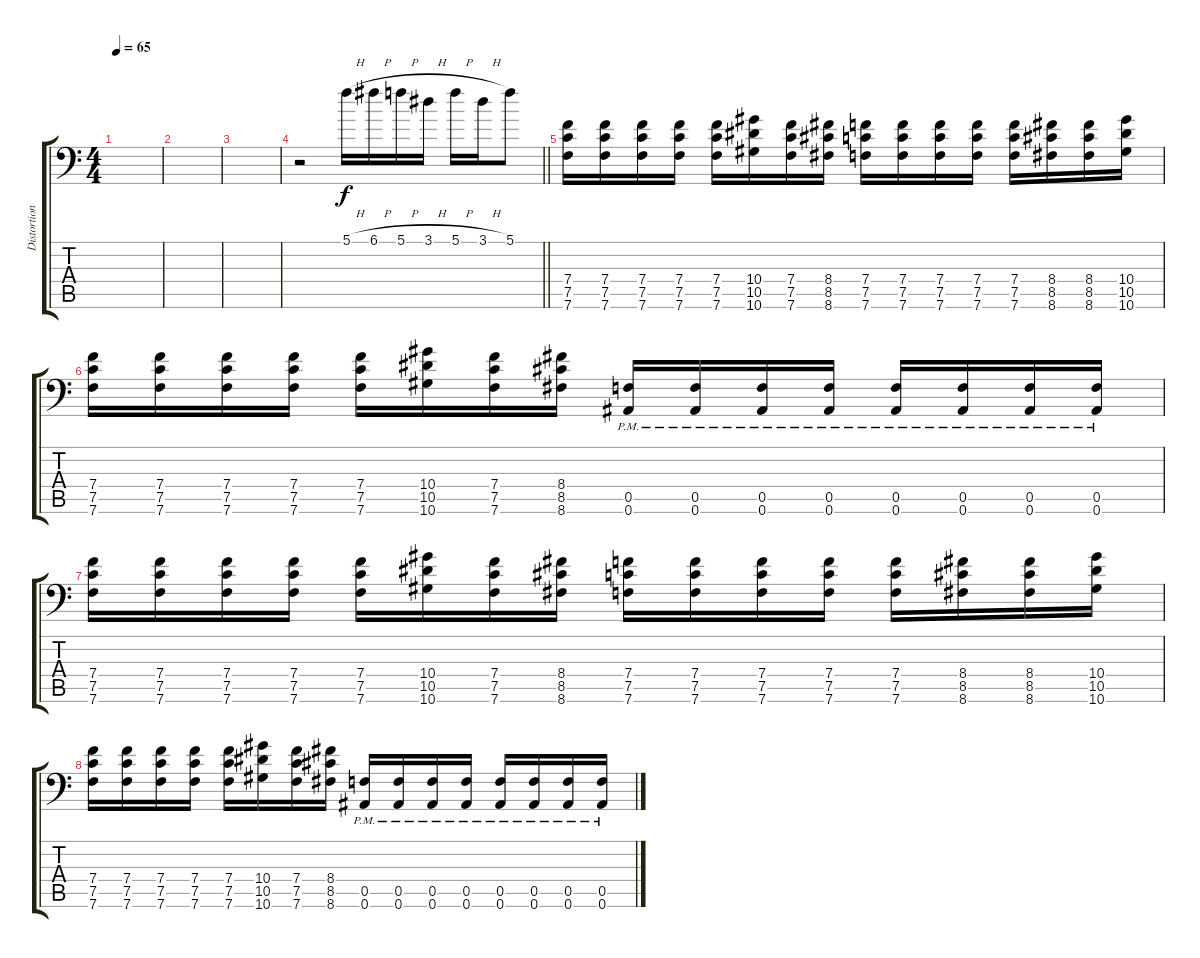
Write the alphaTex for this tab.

\track ("Distortion 2" "Distortion") {instrument distortionguitar}
\staff {score tabs}
\tuning (C4 G3 Eb3 Bb2 F2 Bb1) {hide}
\ts (4 4)
\tempo 65
\clef f4
\ks c
|
|
|
\barLineRight lightlight
r.2{volume 11} 5.1{h}.16 6.1{h}.16 5.1{h}.16 3.1{h}.16 5.1{h}.16 3.1{h}.16 5.1.8 |
(7.4 7.5 7.6).16 (7.4 7.5 7.6).16 (7.4 7.5 7.6).16 (7.4 7.5 7.6).16 (7.4 7.5 7.6).16 (10.4 10.5 10.6).16 (7.4 7.5 7.6).16 (8.4 8.5 8.6).16 (7.4 7.5 7.6).16 (7.4 7.5 7.6).16 (7.4 7.5 7.6).16 (7.4 7.5 7.6).16 (7.4 7.5 7.6).16 (8.4 8.5 8.6).16 (8.4 8.5 8.6).16 (10.4 10.5 10.6).16 |
(7.4 7.5 7.6).16 (7.4 7.5 7.6).16 (7.4 7.5 7.6).16 (7.4 7.5 7.6).16 (7.4 7.5 7.6).16 (10.4 10.5 10.6).16 (7.4 7.5 7.6).16 (8.4 8.5 8.6).16 (0.5 0.6{pm}).16 (0.5 0.6{pm}).16 (0.5 0.6{pm}).16 (0.5 0.6{pm}).16 (0.5 0.6{pm}).16 (0.5 0.6{pm}).16 (0.5 0.6{pm}).16 (0.5 0.6{pm}).16 |
(7.4 7.5 7.6).16 (7.4 7.5 7.6).16 (7.4 7.5 7.6).16 (7.4 7.5 7.6).16 (7.4 7.5 7.6).16 (10.4 10.5 10.6).16 (7.4 7.5 7.6).16 (8.4 8.5 8.6).16 (7.4 7.5 7.6).16 (7.4 7.5 7.6).16 (7.4 7.5 7.6).16 (7.4 7.5 7.6).16 (7.4 7.5 7.6).16 (8.4 8.5 8.6).16 (8.4 8.5 8.6).16 (10.4 10.5 10.6).16 |
(7.4 7.5 7.6).16 (7.4 7.5 7.6).16 (7.4 7.5 7.6).16 (7.4 7.5 7.6).16 (7.4 7.5 7.6).16 (10.4 10.5 10.6).16 (7.4 7.5 7.6).16 (8.4 8.5 8.6).16 (0.5 0.6{pm}).16 (0.5 0.6{pm}).16 (0.5 0.6{pm}).16 (0.5 0.6{pm}).16 (0.5 0.6{pm}).16 (0.5 0.6{pm}).16 (0.5 0.6{pm}).16 (0.5 0.6{pm}).16
